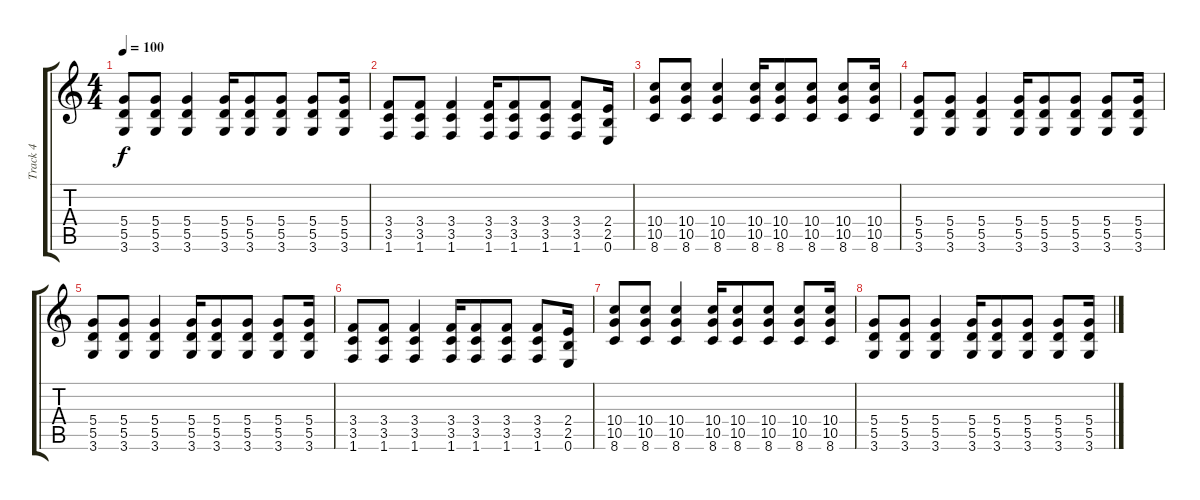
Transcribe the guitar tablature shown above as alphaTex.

\track ("Track 4" "Track 4") {instrument overdrivenguitar}
\staff {score tabs}
\tuning (E4 B3 G3 D3 A2 E2) {hide}
\ts (4 4)
\tempo 100
\clef g2
\ks c
(5.4 5.5 3.6).8{dy f} (5.4 5.5 3.6).8 (5.4 5.5 3.6).4 (5.4 5.5 3.6).16 (5.4 5.5 3.6).8 (5.4 5.5 3.6).8 (5.4 5.5 3.6).8 (5.4 5.5 3.6).16 |
(3.4 3.5 1.6).8 (3.4 3.5 1.6).8 (3.4 3.5 1.6).4 (3.4 3.5 1.6).16 (3.4 3.5 1.6).8 (3.4 3.5 1.6).8 (3.4 3.5 1.6).8 (2.4 2.5 0.6).16 |
(10.4 10.5 8.6).8 (10.4 10.5 8.6).8 (10.4 10.5 8.6).4 (10.4 10.5 8.6).16 (10.4 10.5 8.6).8 (10.4 10.5 8.6).8 (10.4 10.5 8.6).8 (10.4 10.5 8.6).16 |
(5.4 5.5 3.6).8 (5.4 5.5 3.6).8 (5.4 5.5 3.6).4 (5.4 5.5 3.6).16 (5.4 5.5 3.6).8 (5.4 5.5 3.6).8 (5.4 5.5 3.6).8 (5.4 5.5 3.6).16 |
(5.4 5.5 3.6).8 (5.4 5.5 3.6).8 (5.4 5.5 3.6).4 (5.4 5.5 3.6).16 (5.4 5.5 3.6).8 (5.4 5.5 3.6).8 (5.4 5.5 3.6).8 (5.4 5.5 3.6).16 |
(3.4 3.5 1.6).8 (3.4 3.5 1.6).8 (3.4 3.5 1.6).4 (3.4 3.5 1.6).16 (3.4 3.5 1.6).8 (3.4 3.5 1.6).8 (3.4 3.5 1.6).8 (2.4 2.5 0.6).16 |
(10.4 10.5 8.6).8 (10.4 10.5 8.6).8 (10.4 10.5 8.6).4 (10.4 10.5 8.6).16 (10.4 10.5 8.6).8 (10.4 10.5 8.6).8 (10.4 10.5 8.6).8 (10.4 10.5 8.6).16 |
(5.4 5.5 3.6).8 (5.4 5.5 3.6).8 (5.4 5.5 3.6).4 (5.4 5.5 3.6).16 (5.4 5.5 3.6).8 (5.4 5.5 3.6).8 (5.4 5.5 3.6).8 (5.4 5.5 3.6).16
